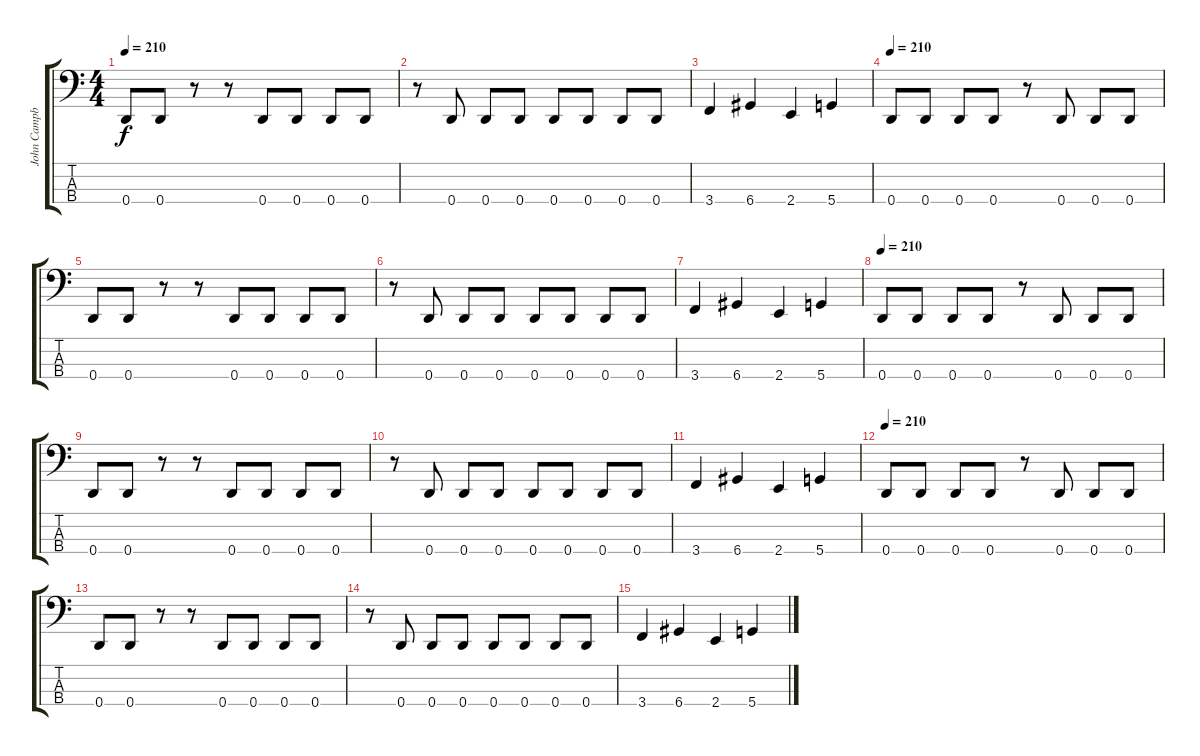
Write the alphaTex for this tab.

\track ("John Campbell" "John Campb") {instrument electricbasspick}
\staff {score tabs}
\tuning (G2 D2 A1 D1) {hide}
\ts (4 4)
\tempo 210
\clef f4
\ks c
0.4.8{dy f} 0.4.8 r.8 r.8 0.4.8 0.4.8 0.4.8 0.4.8 |
r.8 0.4.8 0.4.8 0.4.8 0.4.8 0.4.8 0.4.8 0.4.8 |
3.4.4 6.4.4 2.4.4 5.4.4 |
\tempo 210
0.4.8 0.4.8 0.4.8 0.4.8 r.8 0.4.8 0.4.8 0.4.8 |
0.4.8 0.4.8 r.8 r.8 0.4.8 0.4.8 0.4.8 0.4.8 |
r.8 0.4.8 0.4.8 0.4.8 0.4.8 0.4.8 0.4.8 0.4.8 |
3.4.4 6.4.4 2.4.4 5.4.4 |
\tempo 210
0.4.8 0.4.8 0.4.8 0.4.8 r.8 0.4.8 0.4.8 0.4.8 |
0.4.8 0.4.8 r.8 r.8 0.4.8 0.4.8 0.4.8 0.4.8 |
r.8 0.4.8 0.4.8 0.4.8 0.4.8 0.4.8 0.4.8 0.4.8 |
3.4.4 6.4.4 2.4.4 5.4.4 |
\tempo 210
0.4.8 0.4.8 0.4.8 0.4.8 r.8 0.4.8 0.4.8 0.4.8 |
0.4.8 0.4.8 r.8 r.8 0.4.8 0.4.8 0.4.8 0.4.8 |
r.8 0.4.8 0.4.8 0.4.8 0.4.8 0.4.8 0.4.8 0.4.8 |
3.4.4 6.4.4 2.4.4 5.4.4
